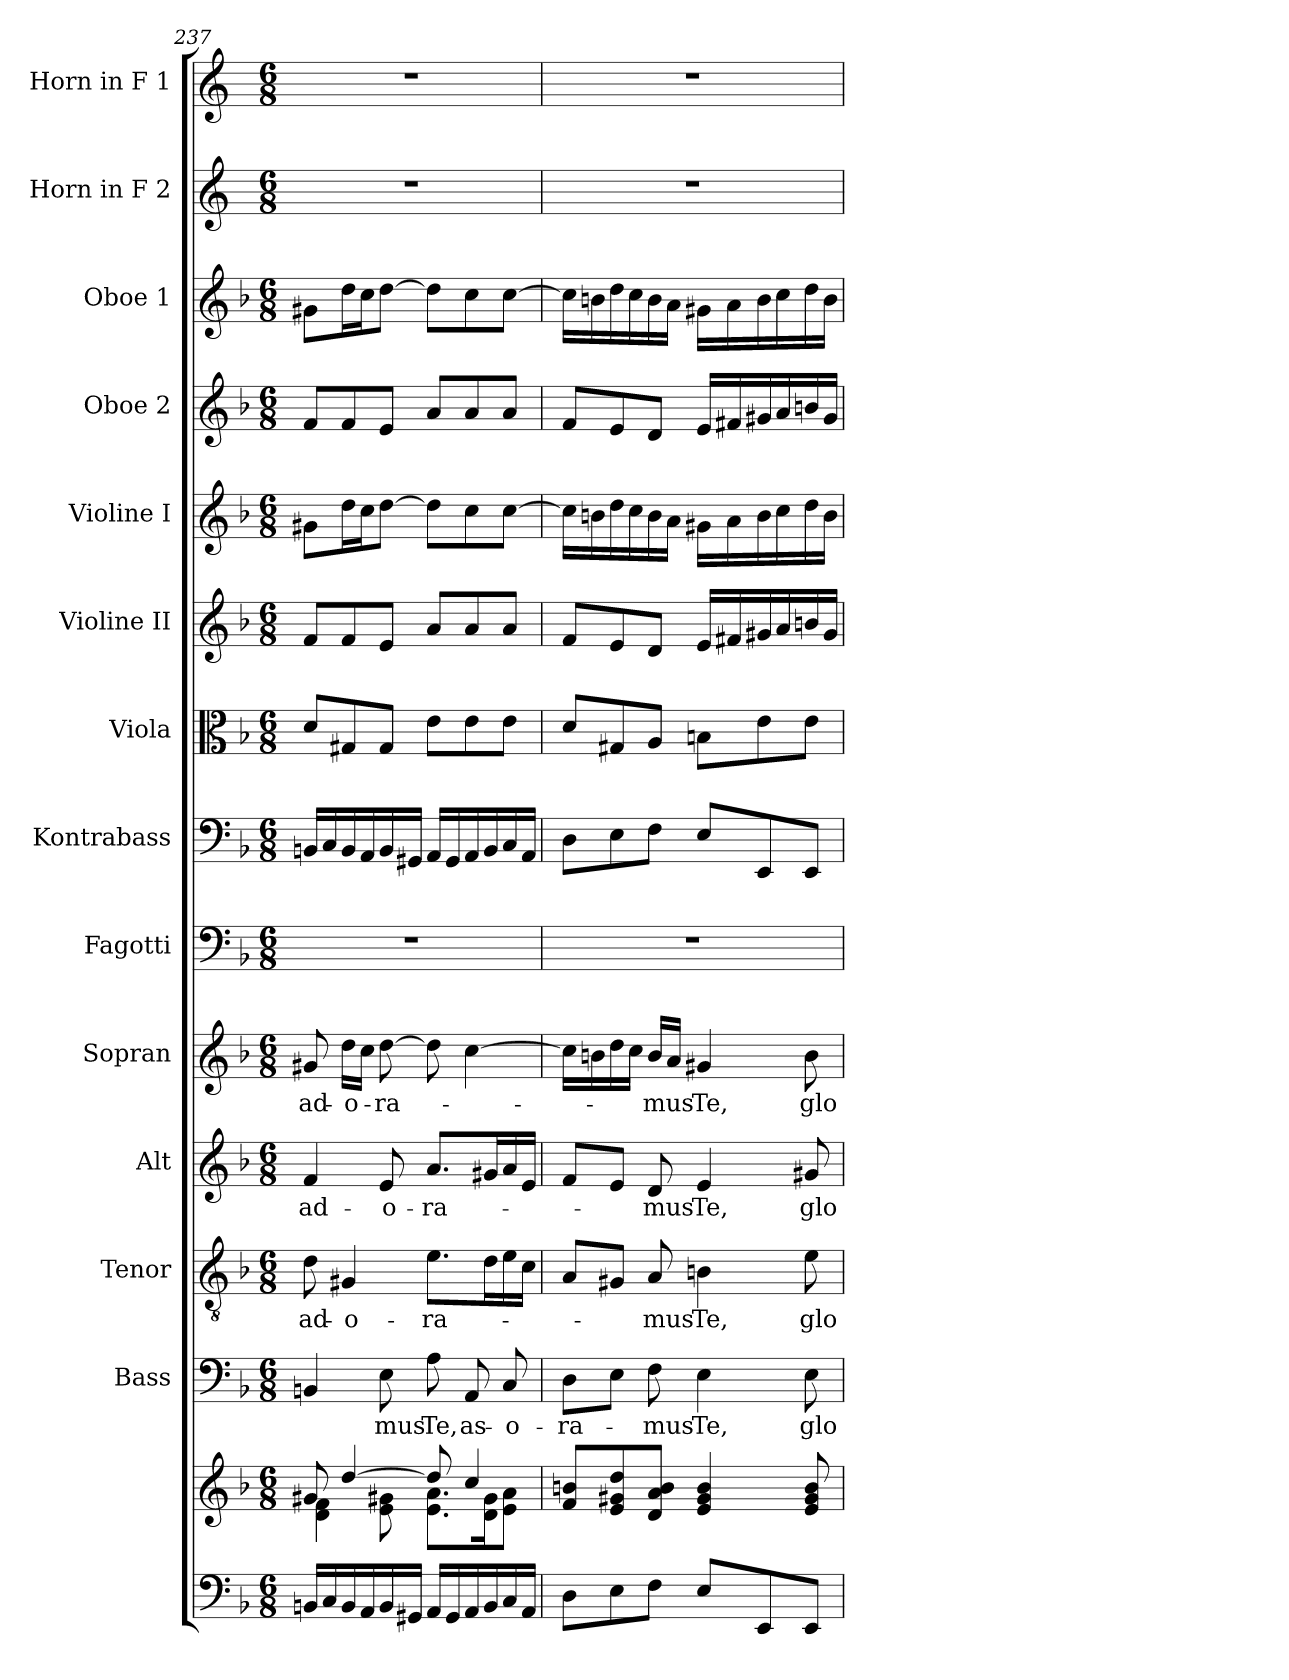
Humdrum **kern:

**kern	**kern	**kern	**text	**kern	**text	**kern	**text	**kern	**text	**kern	**kern	**kern	**kern	**kern	**kern	**kern	**kern	**kern
*part14	*part14	*part13	*part13	*part12	*part12	*part11	*part11	*part10	*part10	*part9	*part8	*part7	*part6	*part5	*part4	*part3	*part2	*part1
*staff15	*staff14	*staff13	*staff13	*staff12	*staff12	*staff11	*staff11	*staff10	*staff10	*staff9	*staff8	*staff7	*staff6	*staff5	*staff4	*staff3	*staff2	*staff1
*	*	*I"Bass	*	*I"Tenor	*	*I"Alt	*	*I"Sopran	*	*I"Fagotti	*I"Kontrabass	*I"Viola	*I"Violine II	*I"Violine I	*I"Oboe 2	*I"Oboe 1	*I"Horn in F 2	*I"Horn in F 1
*	*	*I'B.	*	*I'T.	*	*I'A.	*	*I'S.	*	*I'Fg.	*I'Kb.	*I'Vla.	*I'Vl. II	*I'Vl. I	*I'Ob. 2	*I'Ob. 1	*	*
!!LO:PB:g=z
*clefF4	*clefG2	*clefF4	*	*clefGv2	*	*clefG2	*	*clefG2	*	*clefF4	*clefF4	*clefC3	*clefG2	*clefG2	*clefG2	*clefG2	*clefG2	*clefG2
*	*	*	*	*	*	*	*	*	*	*	*ITrd7c12	*	*	*	*	*	*ITrd4c7	*ITrd4c7
*k[b-]	*k[b-]	*k[b-]	*	*k[b-]	*	*k[b-]	*	*k[b-]	*	*k[b-]	*k[b-]	*k[b-]	*k[b-]	*k[b-]	*k[b-]	*k[b-]	*k[b-]	*k[b-]
*F:	*F:	*F:	*	*F:	*	*F:	*	*F:	*	*F:	*F:	*F:	*F:	*F:	*F:	*F:	*F:	*F:
*M6/8	*M6/8	*M6/8	*	*M6/8	*	*M6/8	*	*M6/8	*	*M6/8	*M6/8	*M6/8	*M6/8	*M6/8	*M6/8	*M6/8	*M6/8	*M6/8
=237	=237	=237	=237	=237	=237	=237	=237	=237	=237	=237	=237	=237	=237	=237	=237	=237	=237	=237
*	*^	*	*	*	*	*	*	*	*	*	*	*	*	*	*	*	*	*
!	!	!	!	!	!	!LO:LY:b	!	!LO:LY:b	!	!LO:LY:b	!	!	!	!	!	!	!	!	!
16BBn/LL	8g#X/	4d\ 4f\	4BBn/	.	8d\	ad-	4f/	ad-	8g#X/	ad-	2.r	16BBBn/LL	8d/L	8f/L	8g#X\L	8f/L	8g#X\L	2.r	2.r
16C/	.	.	.	.	.	.	.	.	.	.	.	16CC/	.	.	.	.	.	.	.
!	!	!	!	!	!	!LO:LY:b	!	!	!	!LO:LY:b	!	!	!	!	!	!	!	!	!
16BB/	[>4dd/	.	.	.	4G#X/	-o-	.	.	16dd\LL	-o-	.	16BBB/	8G#X/	8f/	16dd\L	8f/	16dd\L	.	.
16AA/	.	.	.	.	.	.	.	.	16cc\JJ	.	.	16AAA/	.	.	16cc\J	.	16cc\J	.	.
!	!	!	!	!LO:LY:b	!	!	!	!LO:LY:b	!	!LO:LY:b	!	!	!	!	!	!	!	!	!
16BB/	.	8e\ 8g#X\	8E\	-mus	.	.	8e/	-o-	[8dd\	-ra-	.	16BBB/	8G#/J	8e/J	[8dd\J	8e/J	[8dd\J	.	.
16GG#X/JJ	.	.	.	.	.	.	.	.	.	.	.	16GGG#X/JJ	.	.	.	.	.	.	.
!	!	!	!	!LO:LY:b	!	!LO:LY:b	!	!LO:LY:b	!	!	!	!	!	!	!	!	!	!	!
16AA/LL	8dd/]	8.e\ 8.a\L	8A\	Te,	8.e\L	-ra-	8.a/L	-ra-	8dd\]	.	.	16AAA/LL	8e\L	8a/L	8dd\L]	8a/L	8dd\L]	.	.
16GG#/	.	.	.	.	.	.	.	.	.	.	.	16GGG#/	.	.	.	.	.	.	.
!	!	!	!	!LO:LY:b	!	!	!	!	!	!	!	!	!	!	!	!	!	!	!
16AA/	4cc/	.	8AA/	as-	.	.	.	.	[4cc\	.	.	16AAA/	8e\	8a/	8cc\	8a/	8cc\	.	.
16BB/	.	16d\ 16g#\k	.	.	16d\L	.	16g#X/L	.	.	.	.	16BBB/	.	.	.	.	.	.	.
!	!	!	!	!LO:LY:b	!	!	!	!	!	!	!	!	!	!	!	!	!	!	!
16C/	.	8e\ 8a\J	8C/	-o-	16e\	.	16a/	.	.	.	.	16CC/	8e\J	8a/J	[8cc\J	8a/J	[8cc\J	.	.
16AA/JJ	.	.	.	.	16c\JJ	.	16e/JJ	.	.	.	.	16AAA/JJ	.	.	.	.	.	.	.
*	*v	*v	*	*	*	*	*	*	*	*	*	*	*	*	*	*	*	*	*
=238	=238	=238	=238	=238	=238	=238	=238	=238	=238	=238	=238	=238	=238	=238	=238	=238	=238	=238
!	!	!	!LO:LY:b	!	!	!	!	!	!	!	!	!	!	!	!	!	!	!
8D\L	8f/ 8bn/L	8D\L	-ra-	8A/L	.	8f/L	.	16cc\LL]	.	2.r	8DD\L	8d/L	8f/L	16cc\LL]	8f/L	16cc\LL]	2.r	2.r
.	.	.	.	.	.	.	.	16bn\	.	.	.	.	.	16bn\	.	16bn\	.	.
8E\	8e/ 8g#X/ 8dd/	8E\J	.	8G#X/J	.	8e/J	.	16dd\	.	.	8EE\	8G#X/	8e/	16dd\	8e/	16dd\	.	.
.	.	.	.	.	.	.	.	16cc\JJ	.	.	.	.	.	16cc\	.	16cc\	.	.
!	!	!	!LO:LY:b	!	!LO:LY:b	!	!LO:LY:b	!	!LO:LY:b	!	!	!	!	!	!	!	!	!
8F\J	8d/ 8a/ 8b/J	8F\	-mus	8A/	-mus	8d/	-mus	16b/LL	-mus	.	8FF\J	8A/J	8d/J	16b\	8d/J	16b\	.	.
.	.	.	.	.	.	.	.	16a/JJ	.	.	.	.	.	16a\JJ	.	16a\JJ	.	.
!	!	!	!LO:LY:b	!	!LO:LY:b	!	!LO:LY:b	!	!LO:LY:b	!	!	!	!	!	!	!	!	!
8E/L	4e/ 4g#/ 4b/	4E\	Te,	4Bn\	Te,	4e/	Te,	4g#X/	Te,	.	8EE/L	8Bn\L	16e/LL	16g#X\LL	16e/LL	16g#X\LL	.	.
.	.	.	.	.	.	.	.	.	.	.	.	.	16f#X/	16a\	16f#X/	16a\	.	.
8EE/	.	.	.	.	.	.	.	.	.	.	8EEE/	8e\	16g#X/	16b\	16g#X/	16b\	.	.
.	.	.	.	.	.	.	.	.	.	.	.	.	16a/	16cc\	16a/	16cc\	.	.
!	!	!	!LO:LY:b	!	!LO:LY:b	!	!LO:LY:b	!	!LO:LY:b	!	!	!	!	!	!	!	!	!
8EE/J	8e/ 8g#/ 8b/	8E\	glo-	8e\	glo-	8g#X/	glo-	8b\	glo-	.	8EEE/J	8e\J	16bn/	16dd\	16bn/	16dd\	.	.
.	.	.	.	.	.	.	.	.	.	.	.	.	16g#/JJ	16b\JJ	16g#/JJ	16b\JJ	.	.
=	=	=	=	=	=	=	=	=	=	=	=	=	=	=	=	=	=	=
*-	*-	*-	*-	*-	*-	*-	*-	*-	*-	*-	*-	*-	*-	*-	*-	*-	*-	*-
